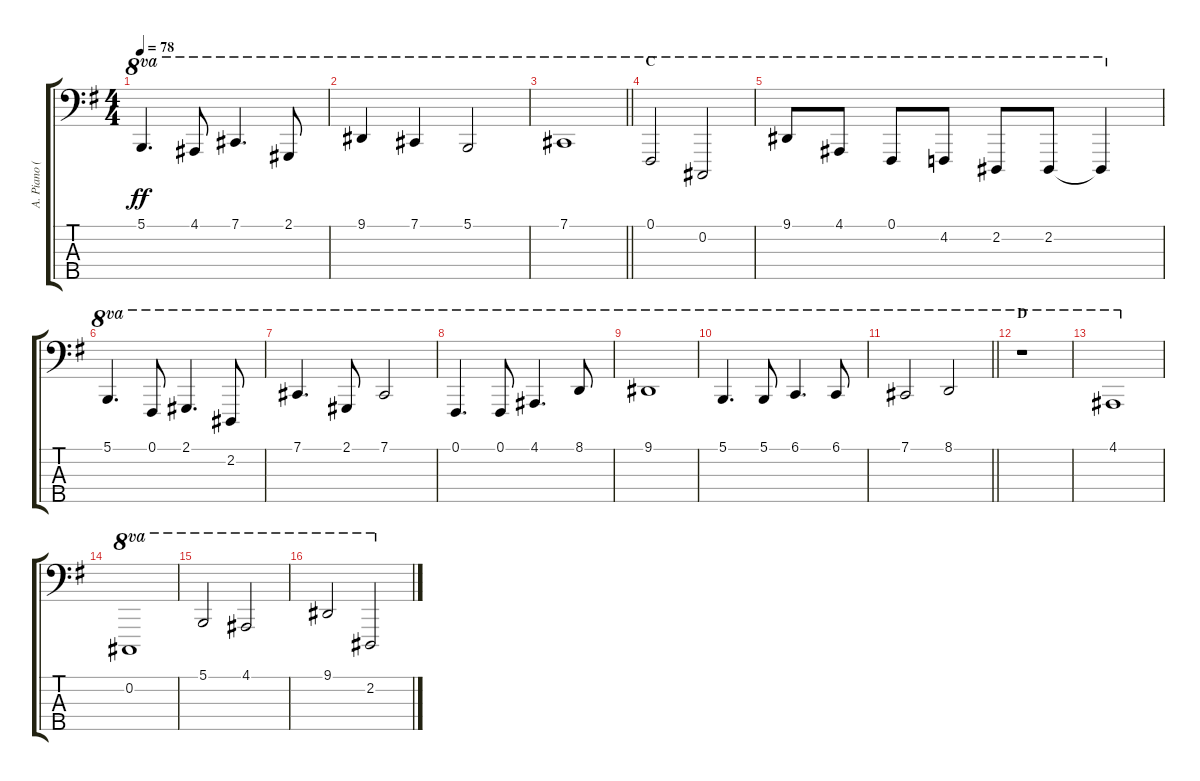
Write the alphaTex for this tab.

\track ("A. Piano (Left Hand)" "A. Piano (") {instrument acousticgrandpiano}
\staff {score tabs}
\tuning (Gb2 Db2 Ab1 Eb1 Bb0) {hide}
\ts (4 4)
\tempo 78
\clef f4
\ks g
5.1.4{d ot 8va dy ff} 4.1.8{ot 8va} 7.1.4{d ot 8va} 2.1.8{ot 8va} |
9.1.4{ot 8va} 7.1.4{ot 8va} 5.1.2{ot 8va} |
\barLineRight lightlight
7.1.1{ot 8va} |
\section ("" "C")
0.1.2{ot 8va} 0.2.2{ot 8va} |
9.1.8{ot 8va} 4.1.8{ot 8va} 0.1.8{ot 8va} 4.2.8{ot 8va} 2.2.8{ot 8va} 2.2.8{ot 8va} 2.2{t}.4{ot 8va} |
5.1.4{d ot 8va} 0.1.8{ot 8va} 2.1.4{d ot 8va} 2.2.8{ot 8va} |
7.1.4{d ot 8va} 2.1.8{ot 8va} 7.1.2{ot 8va} |
0.1.4{d ot 8va} 0.1.8{ot 8va} 4.1.4{d ot 8va} 8.1.8{ot 8va} |
9.1.1{ot 8va} |
5.1.4{d ot 8va} 5.1.8{ot 8va} 6.1.4{d ot 8va} 6.1.8{ot 8va} |
\barLineRight lightlight
7.1.2{ot 8va} 8.1.2{ot 8va} |
\section ("" "D")
r.1{ot 8va} |
4.1.1{ot 8va} |
0.2.1{ot 8va} |
5.1.2{ot 8va} 4.1.2{ot 8va} |
9.1.2{ot 8va} 2.2.2{ot 8va}
